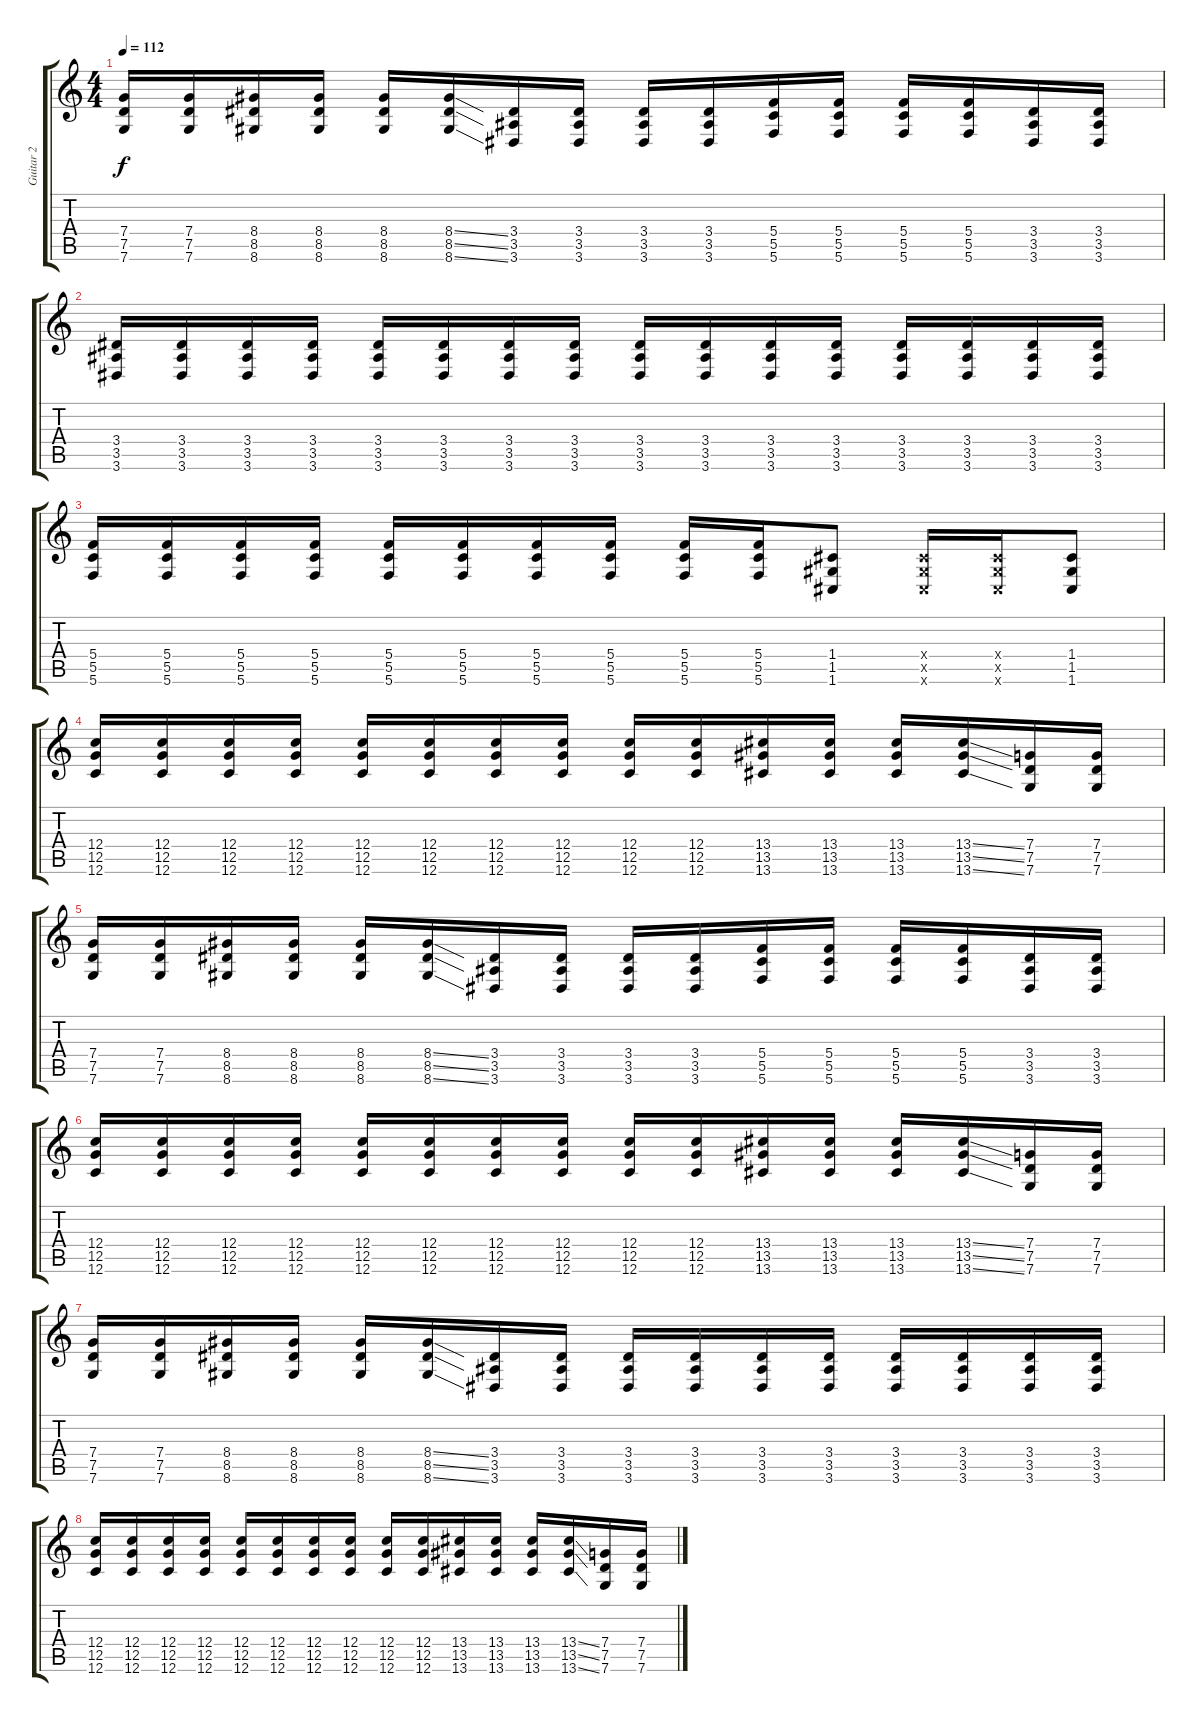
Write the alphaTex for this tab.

\track ("Guitar 2" "Guitar 2") {instrument distortionguitar}
\staff {score tabs}
\tuning (D4 A3 F3 C3 G2 C2) {hide}
\ts (4 4)
\tempo 112
\clef g2
\ks c
(7.4 7.5 7.6).16{dy f} (7.4 7.5 7.6).16 (8.4 8.5 8.6).16 (8.4 8.5 8.6).16 (8.4 8.5 8.6).16 (8.4{ss} 8.5{ss} 8.6{ss}).16 (3.4 3.5 3.6).16 (3.4 3.5 3.6).16 (3.4 3.5 3.6).16 (3.4 3.5 3.6).16 (5.4 5.5 5.6).16 (5.4 5.5 5.6).16 (5.4 5.5 5.6).16 (5.4 5.5 5.6).16 (3.4 3.5 3.6).16 (3.4 3.5 3.6).16 |
(3.4 3.5 3.6).16 (3.4 3.5 3.6).16 (3.4 3.5 3.6).16 (3.4 3.5 3.6).16 (3.4 3.5 3.6).16 (3.4 3.5 3.6).16 (3.4 3.5 3.6).16 (3.4 3.5 3.6).16 (3.4 3.5 3.6).16 (3.4 3.5 3.6).16 (3.4 3.5 3.6).16 (3.4 3.5 3.6).16 (3.4 3.5 3.6).16 (3.4 3.5 3.6).16 (3.4 3.5 3.6).16 (3.4 3.5 3.6).16 |
(5.4 5.5 5.6).16 (5.4 5.5 5.6).16 (5.4 5.5 5.6).16 (5.4 5.5 5.6).16 (5.4 5.5 5.6).16 (5.4 5.5 5.6).16 (5.4 5.5 5.6).16 (5.4 5.5 5.6).16 (5.4 5.5 5.6).16 (5.4 5.5 5.6).16 (1.4 1.5 1.6).8 (1.4{x} 1.5{x} 1.6{x}).16 (1.4{x} 1.5{x} 1.6{x}).16 (1.4 1.5 1.6).8 |
(12.4 12.5 12.6).16 (12.4 12.5 12.6).16 (12.4 12.5 12.6).16 (12.4 12.5 12.6).16 (12.4 12.5 12.6).16 (12.4 12.5 12.6).16 (12.4 12.5 12.6).16 (12.4 12.5 12.6).16 (12.4 12.5 12.6).16 (12.4 12.5 12.6).16 (13.4 13.5 13.6).16 (13.4 13.5 13.6).16 (13.4 13.5 13.6).16 (13.4{ss} 13.5{ss} 13.6{ss}).16 (7.4 7.5 7.6).16 (7.4 7.5 7.6).16 |
(7.4 7.5 7.6).16 (7.4 7.5 7.6).16 (8.4 8.5 8.6).16 (8.4 8.5 8.6).16 (8.4 8.5 8.6).16 (8.4{ss} 8.5{ss} 8.6{ss}).16 (3.4 3.5 3.6).16 (3.4 3.5 3.6).16 (3.4 3.5 3.6).16 (3.4 3.5 3.6).16 (5.4 5.5 5.6).16 (5.4 5.5 5.6).16 (5.4 5.5 5.6).16 (5.4 5.5 5.6).16 (3.4 3.5 3.6).16 (3.4 3.5 3.6).16 |
(12.4 12.5 12.6).16 (12.4 12.5 12.6).16 (12.4 12.5 12.6).16 (12.4 12.5 12.6).16 (12.4 12.5 12.6).16 (12.4 12.5 12.6).16 (12.4 12.5 12.6).16 (12.4 12.5 12.6).16 (12.4 12.5 12.6).16 (12.4 12.5 12.6).16 (13.4 13.5 13.6).16 (13.4 13.5 13.6).16 (13.4 13.5 13.6).16 (13.4{ss} 13.5{ss} 13.6{ss}).16 (7.4 7.5 7.6).16 (7.4 7.5 7.6).16 |
(7.4 7.5 7.6).16 (7.4 7.5 7.6).16 (8.4 8.5 8.6).16 (8.4 8.5 8.6).16 (8.4 8.5 8.6).16 (8.4{ss} 8.5{ss} 8.6{ss}).16 (3.4 3.5 3.6).16 (3.4 3.5 3.6).16 (3.4 3.5 3.6).16 (3.4 3.5 3.6).16 (3.4 3.5 3.6).16 (3.4 3.5 3.6).16 (3.4 3.5 3.6).16 (3.4 3.5 3.6).16 (3.4 3.5 3.6).16 (3.4 3.5 3.6).16 |
(12.4 12.5 12.6).16 (12.4 12.5 12.6).16 (12.4 12.5 12.6).16 (12.4 12.5 12.6).16 (12.4 12.5 12.6).16 (12.4 12.5 12.6).16 (12.4 12.5 12.6).16 (12.4 12.5 12.6).16 (12.4 12.5 12.6).16 (12.4 12.5 12.6).16 (13.4 13.5 13.6).16 (13.4 13.5 13.6).16 (13.4 13.5 13.6).16 (13.4{ss} 13.5{ss} 13.6{ss}).16 (7.4 7.5 7.6).16 (7.4 7.5 7.6).16
